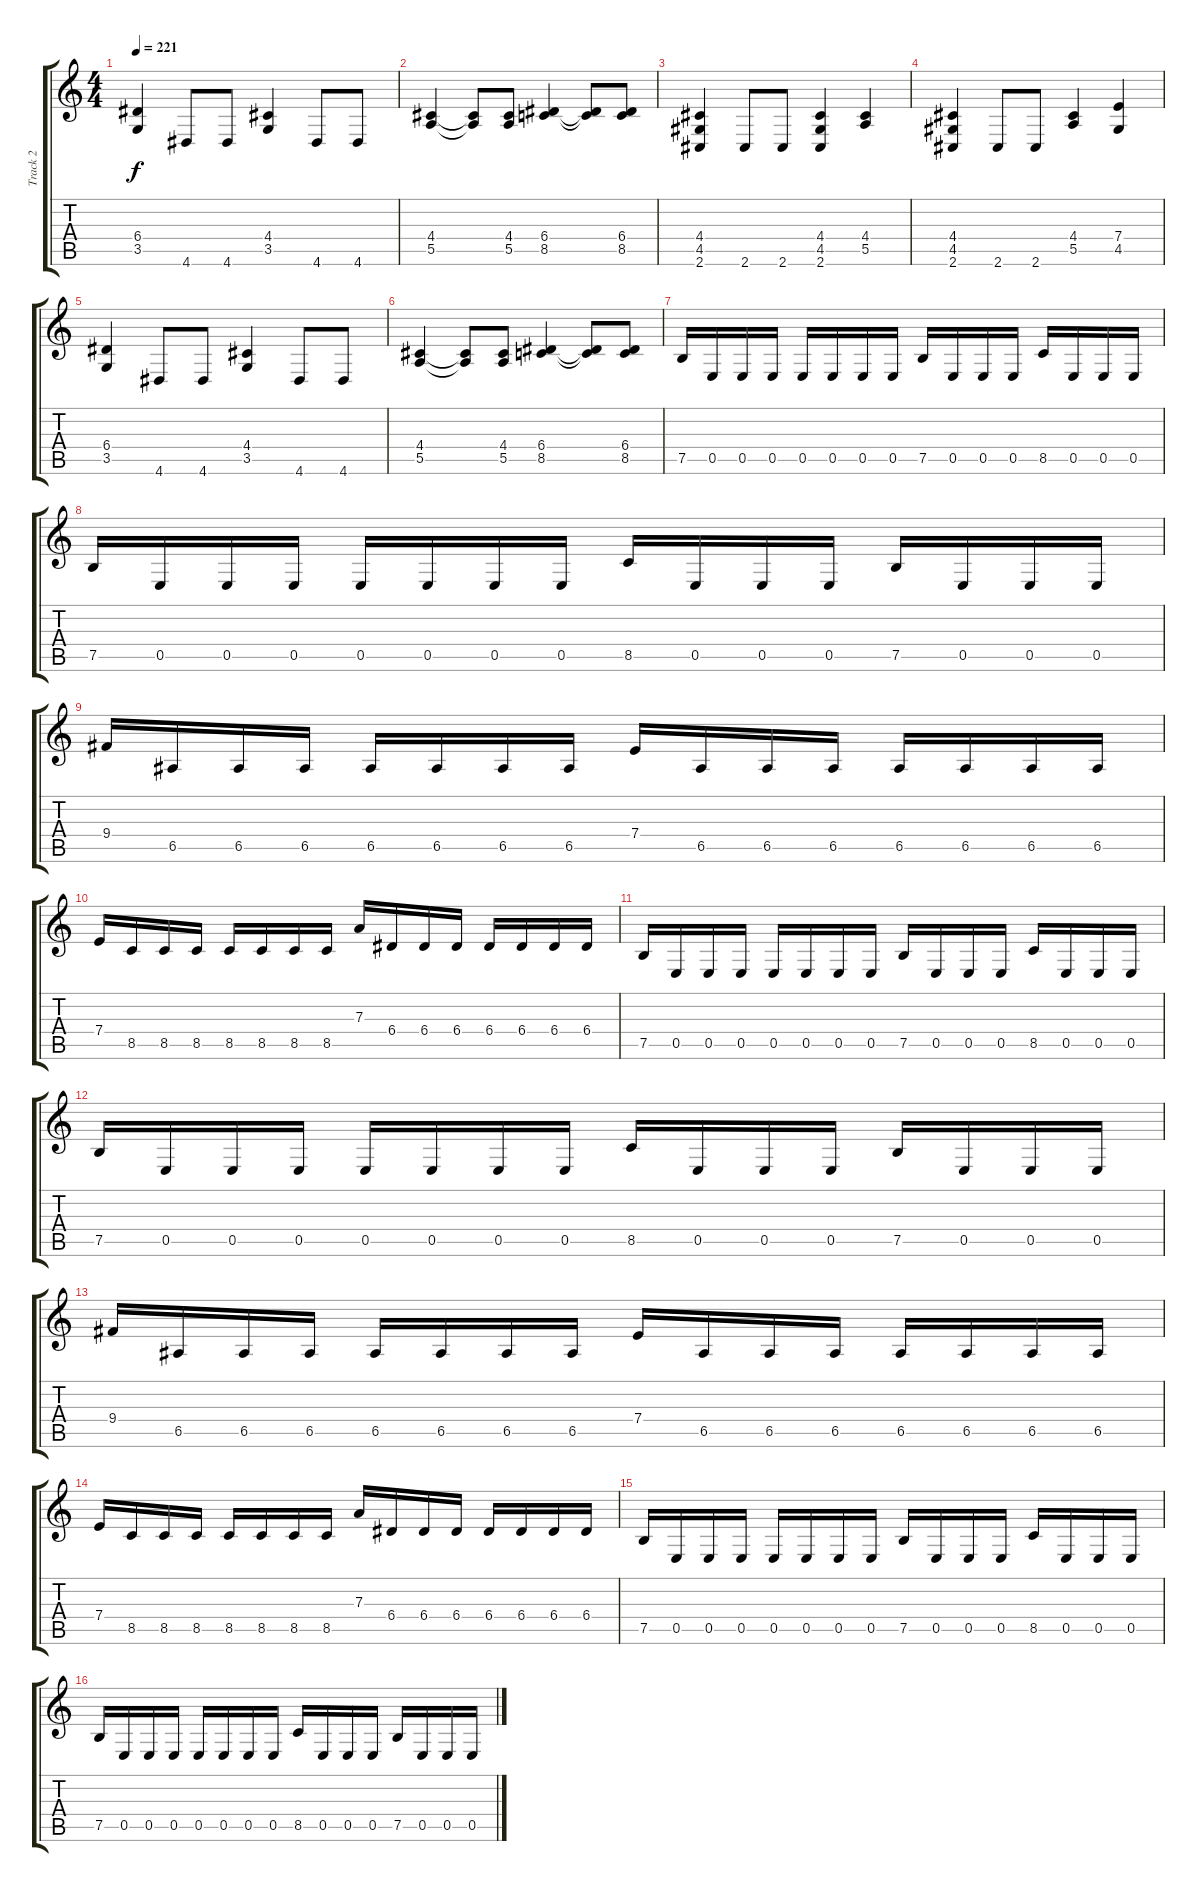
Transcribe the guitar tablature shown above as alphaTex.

\track ("Track 2" "Track 2") {instrument distortionguitar}
\staff {score tabs}
\tuning (B3 Gb3 D3 A2 E2 B1) {hide}
\ts (4 4)
\tempo 221
\clef g2
\ks c
(6.4 3.5).4{dy f} 4.6.8 4.6.8 (4.4 3.5).4 4.6.8 4.6.8 |
(4.4 5.5).4 (4.4{t} 5.5{t}).8 (4.4 5.5).8 (6.4 8.5).4 (6.4{t} 8.5{t}).8 (6.4 8.5).8 |
(4.4 4.5 2.6).4 2.6.8 2.6.8 (4.4 4.5 2.6).4 (4.4 5.5).4 |
(4.4 4.5 2.6).4 2.6.8 2.6.8 (4.4 5.5).4 (7.4 4.5).4 |
(6.4 3.5).4 4.6.8 4.6.8 (4.4 3.5).4 4.6.8 4.6.8 |
(4.4 5.5).4 (4.4{t} 5.5{t}).8 (4.4 5.5).8 (6.4 8.5).4 (6.4{t} 8.5{t}).8 (6.4 8.5).8 |
7.5.16 0.5.16 0.5.16 0.5.16 0.5.16 0.5.16 0.5.16 0.5.16 7.5.16 0.5.16 0.5.16 0.5.16 8.5.16 0.5.16 0.5.16 0.5.16 |
7.5.16 0.5.16 0.5.16 0.5.16 0.5.16 0.5.16 0.5.16 0.5.16 8.5.16 0.5.16 0.5.16 0.5.16 7.5.16 0.5.16 0.5.16 0.5.16 |
9.4.16 6.5.16 6.5.16 6.5.16 6.5.16 6.5.16 6.5.16 6.5.16 7.4.16 6.5.16 6.5.16 6.5.16 6.5.16 6.5.16 6.5.16 6.5.16 |
7.4.16 8.5.16 8.5.16 8.5.16 8.5.16 8.5.16 8.5.16 8.5.16 7.3.16 6.4.16 6.4.16 6.4.16 6.4.16 6.4.16 6.4.16 6.4.16 |
7.5.16 0.5.16 0.5.16 0.5.16 0.5.16 0.5.16 0.5.16 0.5.16 7.5.16 0.5.16 0.5.16 0.5.16 8.5.16 0.5.16 0.5.16 0.5.16 |
7.5.16 0.5.16 0.5.16 0.5.16 0.5.16 0.5.16 0.5.16 0.5.16 8.5.16 0.5.16 0.5.16 0.5.16 7.5.16 0.5.16 0.5.16 0.5.16 |
9.4.16 6.5.16 6.5.16 6.5.16 6.5.16 6.5.16 6.5.16 6.5.16 7.4.16 6.5.16 6.5.16 6.5.16 6.5.16 6.5.16 6.5.16 6.5.16 |
7.4.16 8.5.16 8.5.16 8.5.16 8.5.16 8.5.16 8.5.16 8.5.16 7.3.16 6.4.16 6.4.16 6.4.16 6.4.16 6.4.16 6.4.16 6.4.16 |
7.5.16 0.5.16 0.5.16 0.5.16 0.5.16 0.5.16 0.5.16 0.5.16 7.5.16 0.5.16 0.5.16 0.5.16 8.5.16 0.5.16 0.5.16 0.5.16 |
7.5.16 0.5.16 0.5.16 0.5.16 0.5.16 0.5.16 0.5.16 0.5.16 8.5.16 0.5.16 0.5.16 0.5.16 7.5.16 0.5.16 0.5.16 0.5.16
